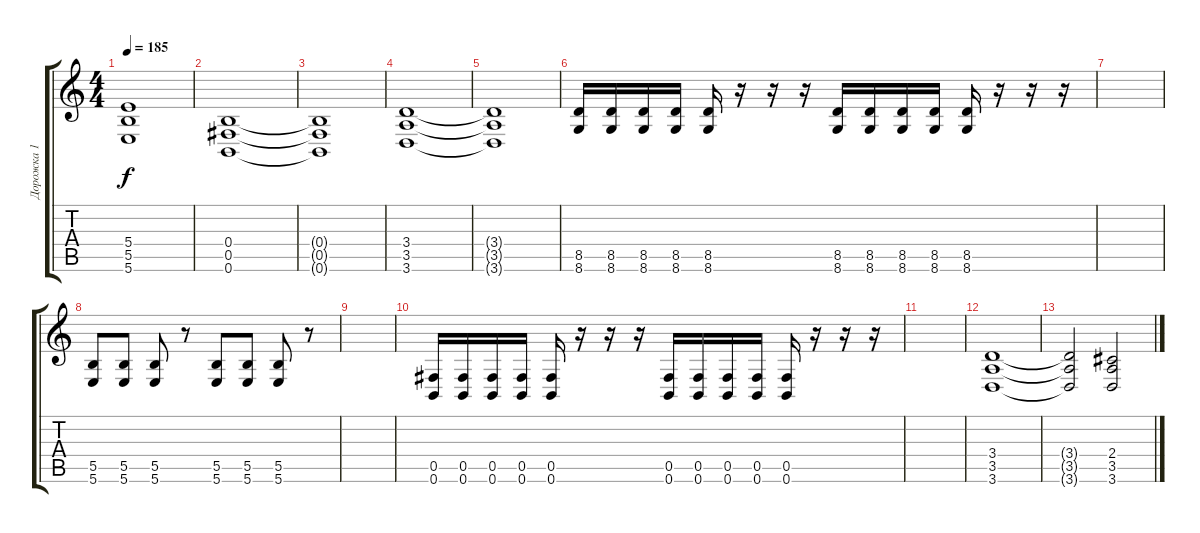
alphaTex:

\track ("Дорожка 1" "Дорожка 1") {instrument distortionguitar}
\staff {score tabs}
\tuning (Db4 Ab3 E3 B2 Gb2 B1) {hide}
\ts (4 4)
\tempo 185
\clef g2
\ks c
(5.4{t} 5.5{t} 5.6{t}).1{dy f} |
(0.4 0.5 0.6).1 |
(0.4{t} 0.5{t} 0.6{t}).1 |
(3.4 3.5 3.6).1 |
(3.4{t} 3.5{t} 3.6{t}).1 |
(8.5 8.6).16 (8.5 8.6).16 (8.5 8.6).16 (8.5 8.6).16 (8.5 8.6).16 r.16 r.16 r.16 (8.5 8.6).16 (8.5 8.6).16 (8.5 8.6).16 (8.5 8.6).16 (8.5 8.6).16 r.16 r.16 r.16 |
|
(5.5 5.6).8 (5.5 5.6).8 (5.5 5.6).8 r.8 (5.5 5.6).8 (5.5 5.6).8 (5.5 5.6).8 r.8 |
|
(0.5 0.6).16 (0.5 0.6).16 (0.5 0.6).16 (0.5 0.6).16 (0.5 0.6).16 r.16 r.16 r.16 (0.5 0.6).16 (0.5 0.6).16 (0.5 0.6).16 (0.5 0.6).16 (0.5 0.6).16 r.16 r.16 r.16 |
|
(3.4 3.5 3.6).1 |
(3.4{t} 3.5{t} 3.6{t}).2 (2.4 3.5 3.6).2
